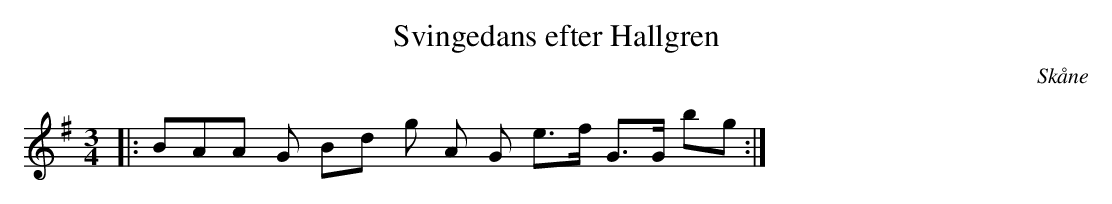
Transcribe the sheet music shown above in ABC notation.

X:1
T:Svingedans efter Hallgren
O:Skåne
M:3/4
L:1/8
K:G
|: BAA G Bd g A G e>f G>G bg  :|
